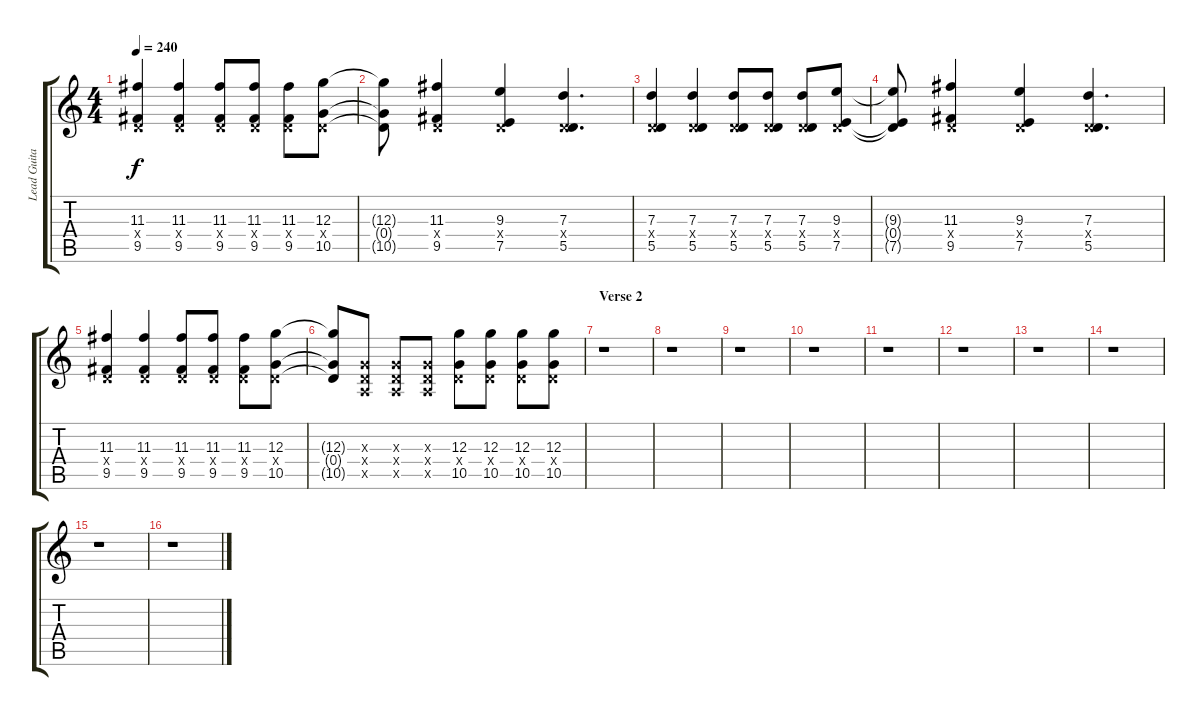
\track ("Lead Guitar" "Lead Guita") {instrument distortionguitar}
\staff {score tabs}
\tuning (E4 B3 G3 D3 A2 D2) {hide}
\ts (4 4)
\tempo 240
\clef g2
\ks c
(11.3 0.4{x} 9.5).4{dy f} (11.3 0.4{x} 9.5).4 (11.3 0.4{x} 9.5).8 (11.3 0.4{x} 9.5).8 (11.3 0.4{x} 9.5).8 (12.3 0.4{x} 10.5).8 |
(12.3{t} 0.4{t} 10.5{t}).8 (11.3 0.4{x} 9.5).4 (9.3 0.4{x} 7.5).4 (7.3 0.4{x} 5.5).4{d} |
(7.3 0.4{x} 5.5).4 (7.3 0.4{x} 5.5).4 (7.3 0.4{x} 5.5).8 (7.3 0.4{x} 5.5).8 (7.3 0.4{x} 5.5).8 (9.3 0.4{x} 7.5).8 |
(9.3{t} 0.4{t} 7.5{t}).8 (11.3 0.4{x} 9.5).4 (9.3 0.4{x} 7.5).4 (7.3 0.4{x} 5.5).4{d} |
(11.3 0.4{x} 9.5).4 (11.3 0.4{x} 9.5).4 (11.3 0.4{x} 9.5).8 (11.3 0.4{x} 9.5).8 (11.3 0.4{x} 9.5).8 (12.3 0.4{x} 10.5).8 |
(12.3{t} 0.4{t} 10.5{t}).8 (0.3{x} 0.4{x} 0.5{x}).8 (0.3{x} 0.4{x} 0.5{x}).8 (0.3{x} 0.4{x} 0.5{x}).8 (12.3 0.4{x} 10.5).8 (12.3 0.4{x} 10.5).8 (12.3 0.4{x} 10.5).8 (12.3 0.4{x} 10.5).8 |
\section ("" "Verse 2")
r.1 |
r.1 |
r.1 |
r.1 |
r.1 |
r.1 |
r.1 |
r.1 |
r.1 |
r.1
